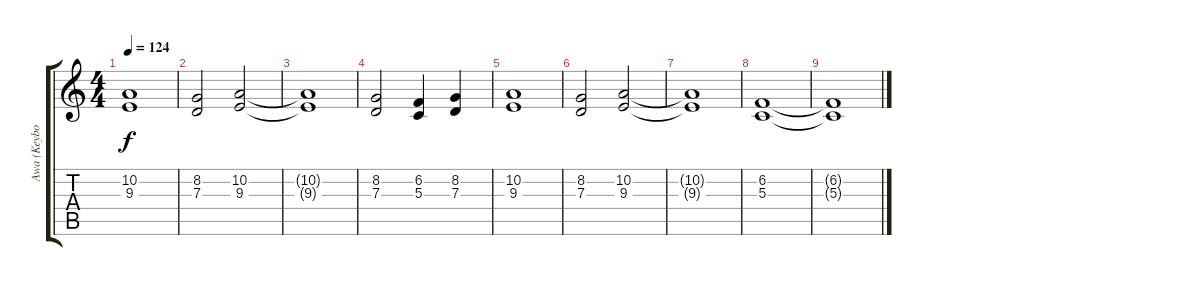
\track ("Awa (Keyboards)" "Awa (Keybo") {instrument stringensemble1}
\staff {score tabs}
\tuning (E4 B3 G3 D3 A2 E2) {hide}
\ts (4 4)
\tempo 124
\clef g2
\ks c
(10.2 9.3).1{dy f} |
(8.2 7.3).2 (10.2 9.3).2 |
(10.2{t} 9.3{t}).1 |
(8.2 7.3).2 (6.2 5.3).4 (8.2 7.3).4 |
(10.2 9.3).1 |
(8.2 7.3).2 (10.2 9.3).2 |
(10.2{t} 9.3{t}).1 |
(6.2 5.3).1{volume 4} |
(6.2{t} 5.3{t}).1
